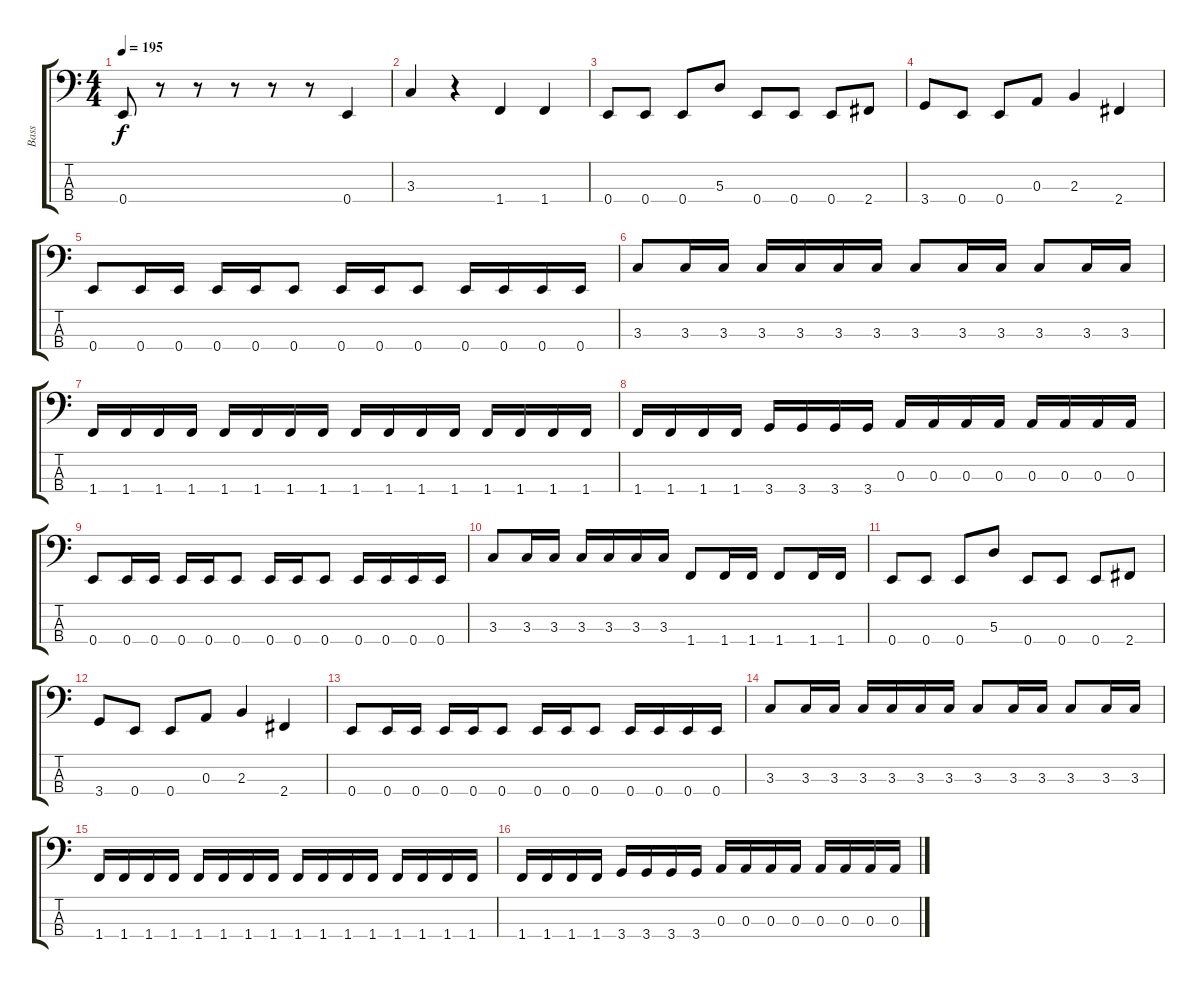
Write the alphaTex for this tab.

\track ("Bass" "Bass") {instrument electricbasspick}
\staff {score tabs}
\tuning (G2 D2 A1 E1) {hide}
\ts (4 4)
\tempo 195
\clef f4
\ks c
0.4.8{dy f} r.8 r.8 r.8 r.8 r.8 0.4.4 |
3.3.4 r.4 1.4.4 1.4.4 |
0.4.8 0.4.8 0.4.8 5.3.8 0.4.8 0.4.8 0.4.8 2.4.8 |
3.4.8 0.4.8 0.4.8 0.3.8 2.3.4 2.4.4 |
0.4.8 0.4.16 0.4.16 0.4.16 0.4.16 0.4.8 0.4.16 0.4.16 0.4.8 0.4.16 0.4.16 0.4.16 0.4.16 |
3.3.8 3.3.16 3.3.16 3.3.16 3.3.16 3.3.16 3.3.16 3.3.8 3.3.16 3.3.16 3.3.8 3.3.16 3.3.16 |
1.4.16 1.4.16 1.4.16 1.4.16 1.4.16 1.4.16 1.4.16 1.4.16 1.4.16 1.4.16 1.4.16 1.4.16 1.4.16 1.4.16 1.4.16 1.4.16 |
1.4.16 1.4.16 1.4.16 1.4.16 3.4.16 3.4.16 3.4.16 3.4.16 0.3.16 0.3.16 0.3.16 0.3.16 0.3.16 0.3.16 0.3.16 0.3.16 |
0.4.8 0.4.16 0.4.16 0.4.16 0.4.16 0.4.8 0.4.16 0.4.16 0.4.8 0.4.16 0.4.16 0.4.16 0.4.16 |
3.3.8 3.3.16 3.3.16 3.3.16 3.3.16 3.3.16 3.3.16 1.4.8 1.4.16 1.4.16 1.4.8 1.4.16 1.4.16 |
0.4.8 0.4.8 0.4.8 5.3.8 0.4.8 0.4.8 0.4.8 2.4.8 |
3.4.8 0.4.8 0.4.8 0.3.8 2.3.4 2.4.4 |
0.4.8 0.4.16 0.4.16 0.4.16 0.4.16 0.4.8 0.4.16 0.4.16 0.4.8 0.4.16 0.4.16 0.4.16 0.4.16 |
3.3.8 3.3.16 3.3.16 3.3.16 3.3.16 3.3.16 3.3.16 3.3.8 3.3.16 3.3.16 3.3.8 3.3.16 3.3.16 |
1.4.16 1.4.16 1.4.16 1.4.16 1.4.16 1.4.16 1.4.16 1.4.16 1.4.16 1.4.16 1.4.16 1.4.16 1.4.16 1.4.16 1.4.16 1.4.16 |
1.4.16 1.4.16 1.4.16 1.4.16 3.4.16 3.4.16 3.4.16 3.4.16 0.3.16 0.3.16 0.3.16 0.3.16 0.3.16 0.3.16 0.3.16 0.3.16
